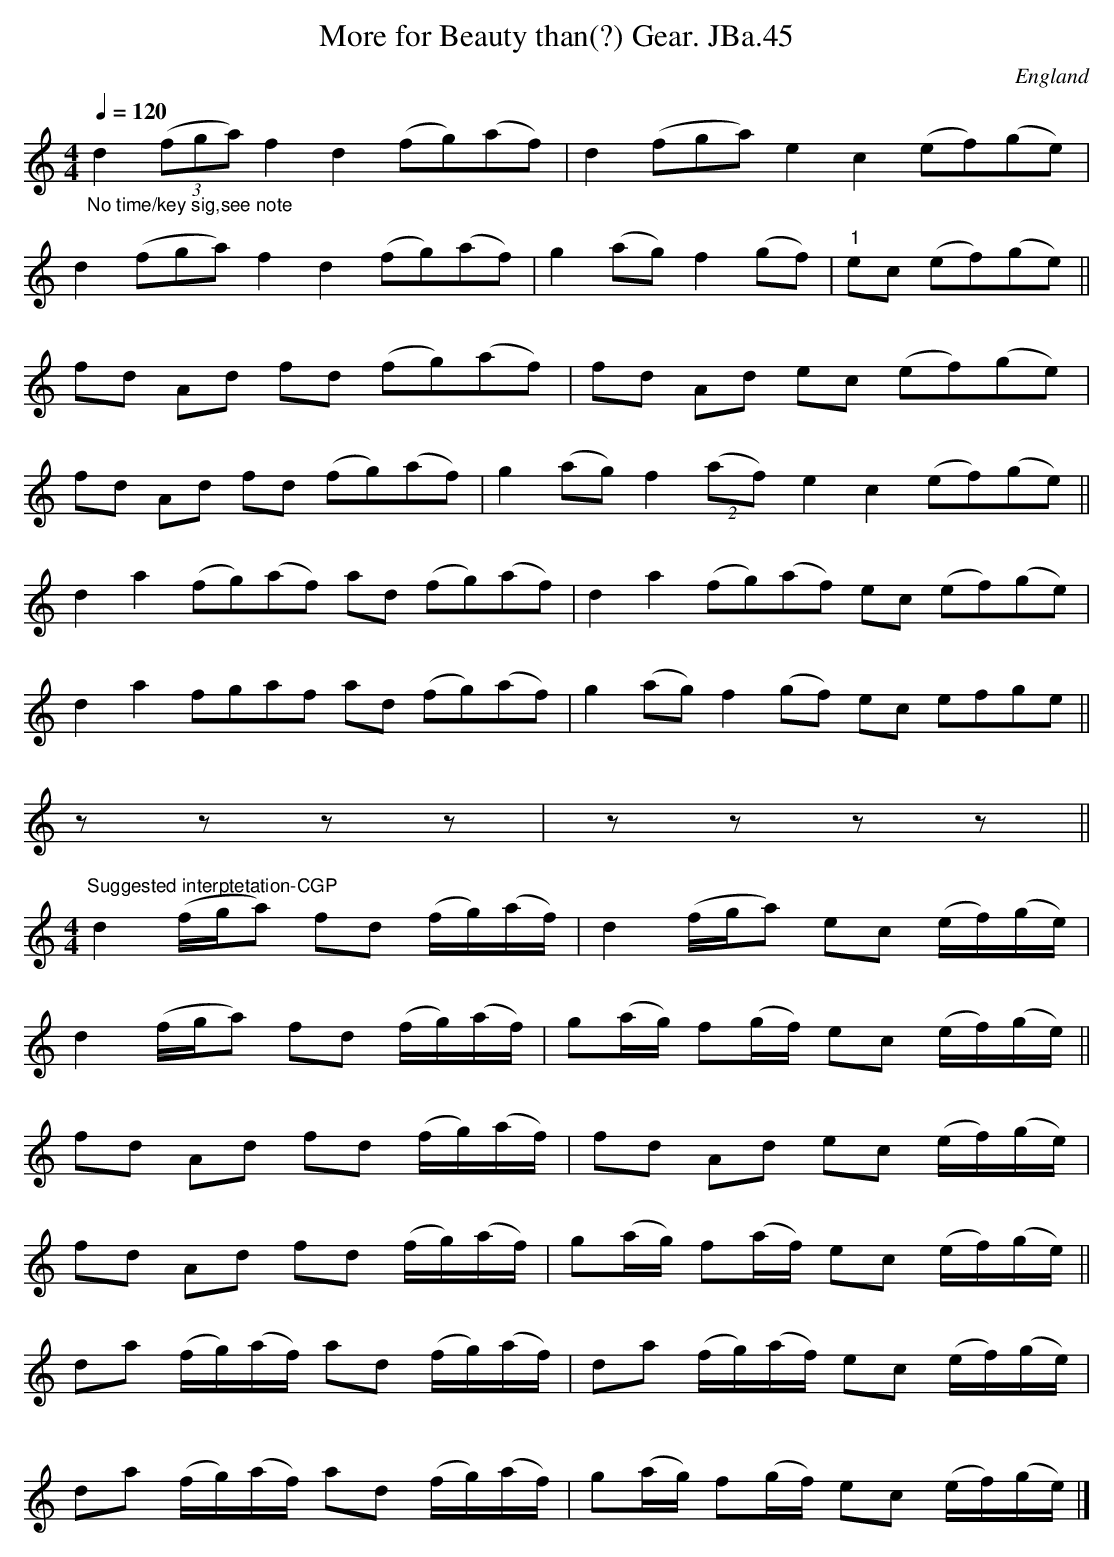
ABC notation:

X:1
T:More for Beauty than(?) Gear. JBa.45
M:4/4
L:1/8
Q:1/4=120
O:England
K:C major
"_No time/key sig,see note"
d2 (3(fga) f2d2 (fg)(af) | d2 (fga) e2c2 (ef)(ge) |!
d2 (fga) f2d2 (fg)(af) | g2 (ag)f2 (gf) | "1"ec (ef)(ge)||!
fd Ad fd (fg)(af) | fd Ad ec (ef)(ge) |!
fd Ad fd (fg)(af) |g2 (ag) f2 (2(af) e2c2 (ef)(ge) ||!
d2 a2 (fg)(af) ad (fg)(af) |d2 a2 (fg)(af) ec (ef)(ge) | !
d2 a2 fgaf ad (fg)(af) | g2 (ag) f2 (gf) ec efge ||!
zzzz|zzzz||!
"^Suggested interptetation-CGP"
M:4/4
d2 (f/g/a) fd (f/g/)(a/f/) | d2 (f/g/a) ec (e/f/)(g/e/) |!
d2 (f/g/a) fd (f/g/)(a/f/) | g(a/g/) f(g/f/)  ec (e/f/)(g/e/)||!
fd Ad fd (f/g/)(a/f/) | fd Ad ec (e/f/)(g/e/) |!
fd Ad fd (f/g/)(a/f/) |g(a/g/) f(a/f/) ec (e/f/)(g/e/) ||!
da (f/g/)(a/f/) ad (f/g/)(a/f/)|da (f/g/)(a/f/) ec (e/f/)(g/e/)|!
da (f/g/)(a/f/) ad (f/g/)(a/f/) | g(a/g/) f(g/f/) ec (e/f/)(g/e/) |]
